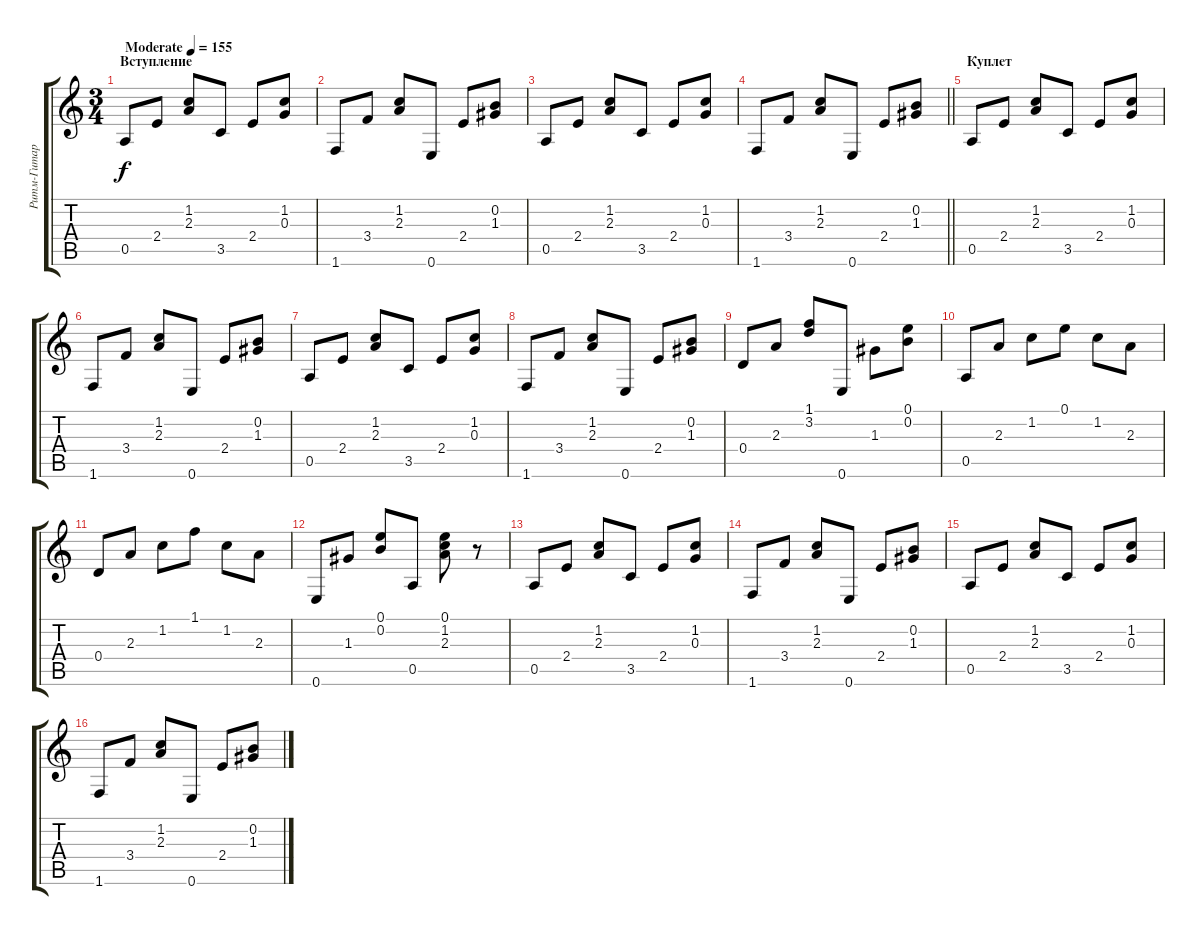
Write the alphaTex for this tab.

\track ("Ритм-Гитара (Перебор)" "Ритм-Гитар") {instrument acousticguitarnylon}
\staff {score tabs}
\tuning (E4 B3 G3 D3 A2 E2) {hide}
\ts (3 4)
\section ("" "Вступление")
\tempo (155 "Moderate")
\clef g2
\ks c
0.5.8{dy f instrument acousticguitarnylon} 2.4.8 (1.2 2.3).8 3.5.8 2.4.8 (1.2 0.3).8 |
1.6.8 3.4.8 (1.2 2.3).8 0.6.8 2.4.8 (0.2 1.3).8 |
0.5.8 2.4.8 (1.2 2.3).8 3.5.8 2.4.8 (1.2 0.3).8 |
\barLineRight lightlight
1.6.8 3.4.8 (1.2 2.3).8 0.6.8 2.4.8 (0.2 1.3).8 |
\section ("" "Куплет")
0.5.8 2.4.8 (1.2 2.3).8 3.5.8 2.4.8 (1.2 0.3).8 |
1.6.8 3.4.8 (1.2 2.3).8 0.6.8 2.4.8 (0.2 1.3).8 |
0.5.8 2.4.8 (1.2 2.3).8 3.5.8 2.4.8 (1.2 0.3).8 |
1.6.8 3.4.8 (1.2 2.3).8 0.6.8 2.4.8 (0.2 1.3).8 |
0.4.8 2.3.8 (1.1 3.2).8 0.6.8 1.3.8 (0.1 0.2).8 |
0.5.8 2.3.8 1.2.8 0.1.8 1.2.8 2.3.8 |
0.4.8 2.3.8 1.2.8 1.1.8 1.2.8 2.3.8 |
0.6.8 1.3.8 (0.1 0.2).8 0.5.8 (0.1 1.2 2.3).8 r.8 |
0.5.8 2.4.8 (1.2 2.3).8 3.5.8 2.4.8 (1.2 0.3).8 |
1.6.8 3.4.8 (1.2 2.3).8 0.6.8 2.4.8 (0.2 1.3).8 |
0.5.8 2.4.8 (1.2 2.3).8 3.5.8 2.4.8 (1.2 0.3).8 |
1.6.8 3.4.8 (1.2 2.3).8 0.6.8 2.4.8 (0.2 1.3).8
